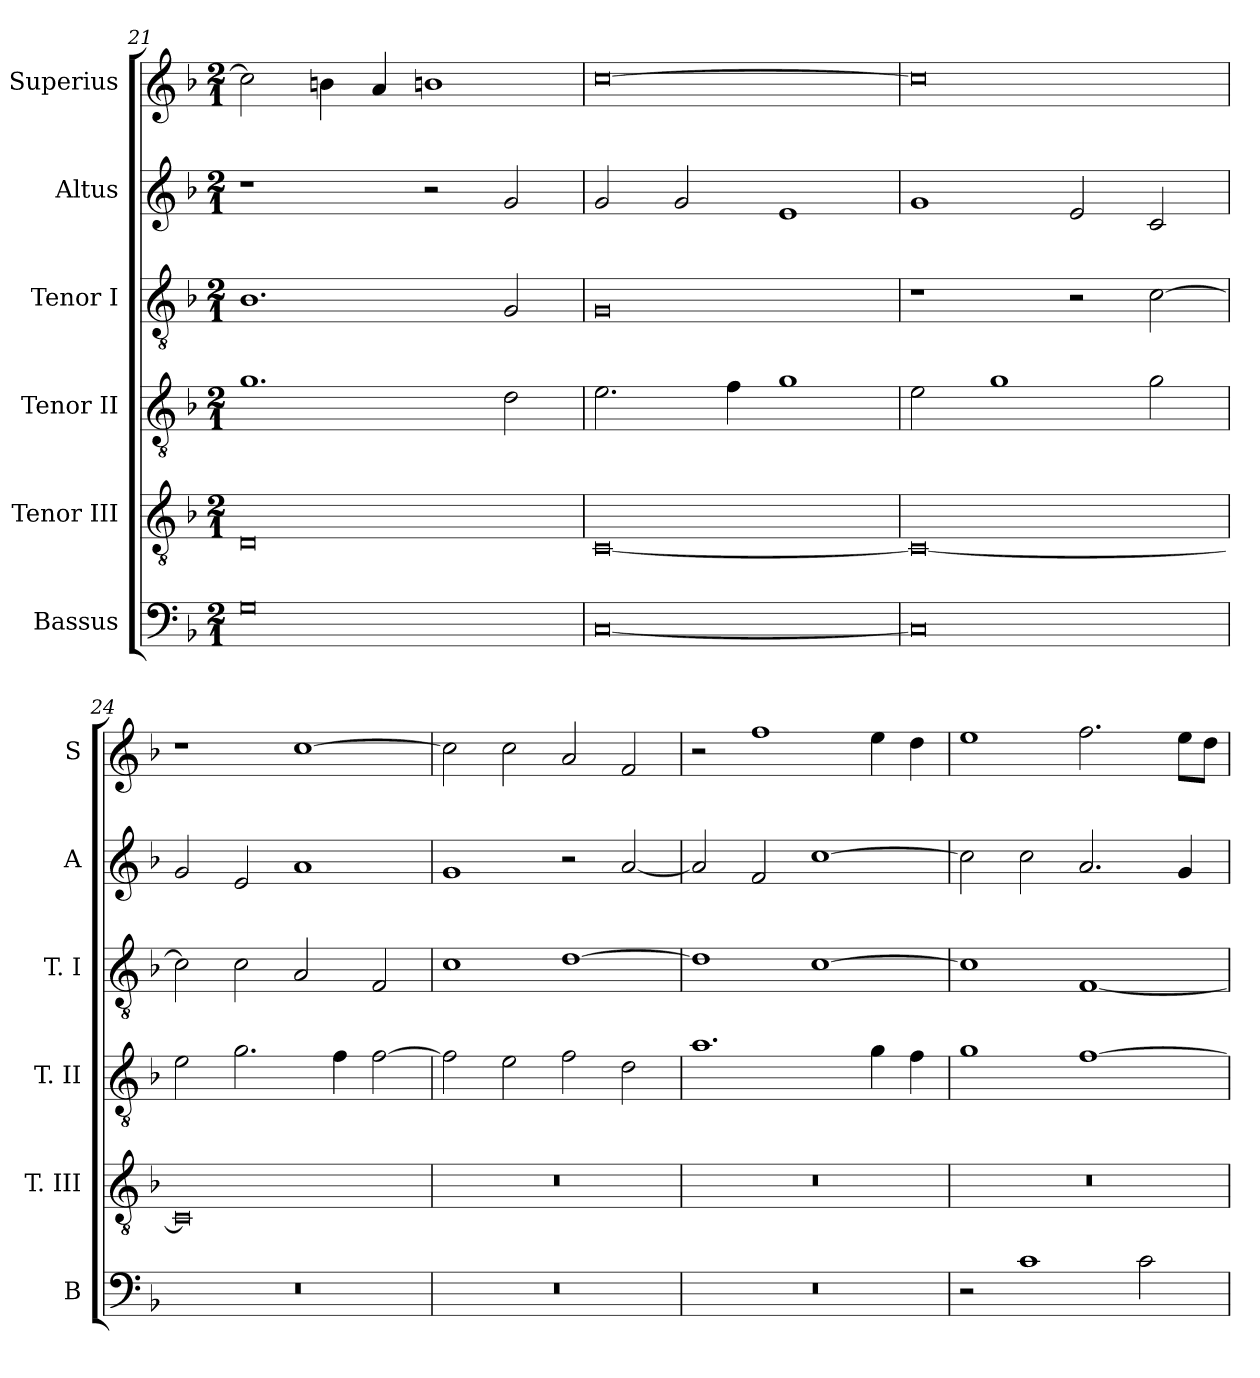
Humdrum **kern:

**kern	**kern	**kern	**kern	**kern	**kern
*part6	*part5	*part4	*part3	*part2	*part1
*staff6	*staff5	*staff4	*staff3	*staff2	*staff1
*I"Bassus	*I"Tenor III	*I"Tenor II	*I"Tenor I	*I"Altus	*I"Superius
*I'B	*I'T. III	*I'T. II	*I'T. I	*I'A	*I'S
*clefF4	*clefGv2	*clefGv2	*clefGv2	*clefG2	*clefG2
*k[b-]	*k[b-]	*k[b-]	*k[b-]	*k[b-]	*k[b-]
*F:	*F:	*F:	*F:	*F:	*F:
*M2/1	*M2/1	*M2/1	*M2/1	*M2/1	*M2/1
=21	=21	=21	=21	=21	=21
0G	0D	1.g	1.B-	1r	2cc]
.	.	.	.	.	4bn
.	.	.	.	.	4a
.	.	.	.	2r	1bn
.	.	2d	2G	2g	.
=22	=22	=22	=22	=22	=22
[0C	[0C	2.e	0G	2g	[0cc
.	.	.	.	2g	.
.	.	4f	.	.	.
.	.	1g	.	1e	.
=23	=23	=23	=23	=23	=23
0C]	0C_	2e	1r	1g	0cc]
.	.	1g	.	.	.
.	.	.	2r	2e	.
.	.	2g	[2c	2c	.
=24	=24	=24	=24	=24	=24
0r	0C]	2e	2c]	2g	1r
.	.	2.g	2c	2e	.
.	.	.	2A	1a	[1cc
.	.	4f	.	.	.
.	.	[2f	2F	.	.
=25	=25	=25	=25	=25	=25
0r	0r	2f]	1c	1g	2cc]
.	.	2e	.	.	2cc
.	.	2f	[1d	2r	2a
.	.	2d	.	[2a	2f
=26	=26	=26	=26	=26	=26
0r	0r	1.a	1d]	2a]	2r
.	.	.	.	2f	1ff
.	.	.	[1c	[1cc	.
.	.	4g	.	.	4ee
.	.	4f	.	.	4dd
=27	=27	=27	=27	=27	=27
2r	0r	1g	1c]	2cc]	1ee
1c	.	.	.	2cc	.
.	.	[1f	[1F	2.a	2.ff
2c	.	.	.	.	.
.	.	.	.	4g	8eeL
.	.	.	.	.	8ddJ
=	=	=	=	=	=
*-	*-	*-	*-	*-	*-
